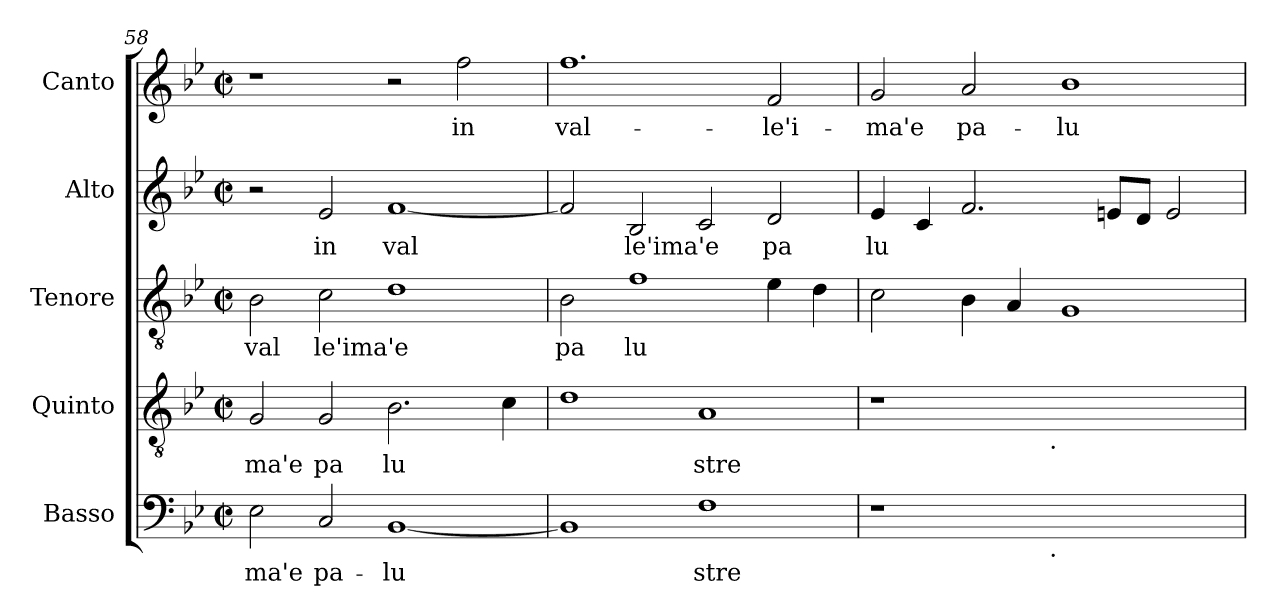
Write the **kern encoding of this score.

**kern	**text	**kern	**text	**kern	**text	**kern	**text	**kern	**text
*part5	*part5	*part4	*part4	*part3	*part3	*part2	*part2	*part1	*part1
*staff5	*staff5	*staff4	*staff4	*staff3	*staff3	*staff2	*staff2	*staff1	*staff1
*I"Basso	*	*I"Quinto	*	*I"Tenore	*	*I"Alto	*	*I"Canto	*
*clefF4	*	*clefGv2	*	*clefGv2	*	*clefG2	*	*clefG2	*
*k[b-e-]	*	*k[b-e-]	*	*k[b-e-]	*	*k[b-e-]	*	*k[b-e-]	*
*B-:	*	*B-:	*	*B-:	*	*B-:	*	*B-:	*
*M2/2	*	*M2/2	*	*M2/2	*	*M2/2	*	*M2/2	*
*met(c|)	*	*met(c|)	*	*met(c|)	*	*met(c|)	*	*met(c|)	*
=58	=58	=58	=58	=58	=58	=58	=58	=58	=58
!	!LO:LY:b	!	!LO:LY:b:cj	!	!LO:LY:b:cj	!	!	!	!
2E-\	-ma'e	2G/	ma'e	2B-\	val	2r	.	1r	.
!	!LO:LY:b	!	!LO:LY:b:cj	!	!LO:LY:b:cj	!	!LO:LY:b:cj	!	!
2C/	pa-	2G/	pa	2c\	le'ima'e	2e-/	in	.	.
!	!LO:LY:b	!	!LO:LY:b:cj	!	!LO:LY:b:cj	!	!LO:LY:b:cj	!	!
[<1BB-	-lu-	2.B-\	lu	1d	.	[<1f	val	2r	.
!	!	!	!	!	!	!	!	!	!LO:LY:b
.	.	.	.	.	.	.	.	2ff\	in
!	!	!	!LO:LY:b:cj	!	!	!	!	!	!
.	.	4c\	.	.	.	.	.	.	.
=59	=59	=59	=59	=59	=59	=59	=59	=59	=59
!	!LO:LY:b	!	!LO:LY:b:cj	!	!LO:LY:b:cj	!	!LO:LY:b:cj	!	!LO:LY:b
1BB-]	--	1d	.	2B-\	pa	2f/]	.	1.ff	val-
!	!	!	!	!	!LO:LY:b:cj	!	!LO:LY:b:cj	!	!
.	.	.	.	1f	lu	2B-/	le'ima'e	.	.
!	!LO:LY:b	!	!LO:LY:b:cj	!	!	!	!LO:LY:b:cj	!	!
1F	-stre	1A	stre	.	.	2c/	.	.	.
!	!	!	!	!	!LO:LY:b:cj	!	!LO:LY:b:cj	!	!LO:LY:b
.	.	.	.	4e-\	.	2d/	pa	2f/	-le'i-
!	!	!	!	!	!LO:LY:b:cj	!	!	!	!
.	.	.	.	4d\	.	.	.	.	.
!!LO:LB:g=z
=60	=60	=60	=60	=60	=60	=60	=60	=60	=60
!	!	!	!	!	!LO:LY:b:cj	!	!LO:LY:b:cj	!	!LO:LY:b
*^	*	*^	*	*	*	*	*	*	*
1r	2ryy	.	1r	2ryy	.	2c\	.	4e-/	lu	2g/	-ma'e
!	!	!	!	!	!	!	!	!	!LO:LY:b:cj	!	!
.	.	.	.	.	.	.	.	4c/	.	.	.
!	!	!	!	!	!	!	!LO:LY:b:cj	!	!LO:LY:b:cj	!	!LO:LY:b
.	4...ryy	.	.	4...ryy	.	4B-\	.	2.f/	.	2a/	pa-
!	!	!	!	!	!	!	!LO:LY:b:cj	!	!	!	!
.	.	.	.	.	.	4A/	.	.	.	.	.
!	!	!	!	!LO:TX:b:t=.	!	!	!	!	!	!	!
!	!LO:TX:b:t=.	!	!	!	!	!	!	!	!	!	!
.	1ryy	.	.	1ryy	.	.	.	.	.	.	.
!	!	!	!	!	!	!	!LO:LY:b:cj	!	!	!	!LO:LY:b
1ryy	.	.	1ryy	.	.	1G	.	.	.	1b-	-lu-
!	!	!	!	!	!	!	!	!	!LO:LY:b:cj	!	!
.	.	.	.	.	.	.	.	8e/L	.	.	.
!	!	!	!	!	!	!	!	!	!LO:LY:b:cj	!	!
.	.	.	.	.	.	.	.	8d/J	.	.	.
!	!	!	!	!	!	!	!	!	!LO:LY:b:cj	!	!
.	.	.	.	.	.	.	.	2e/	.	.	.
.	32ryy	.	.	32ryy	.	.	.	.	.	.	.
*v	*v	*	*	*	*	*	*	*	*	*	*
*	*	*v	*v	*	*	*	*	*	*	*
=	=	=	=	=	=	=	=	=	=
*-	*-	*-	*-	*-	*-	*-	*-	*-	*-
